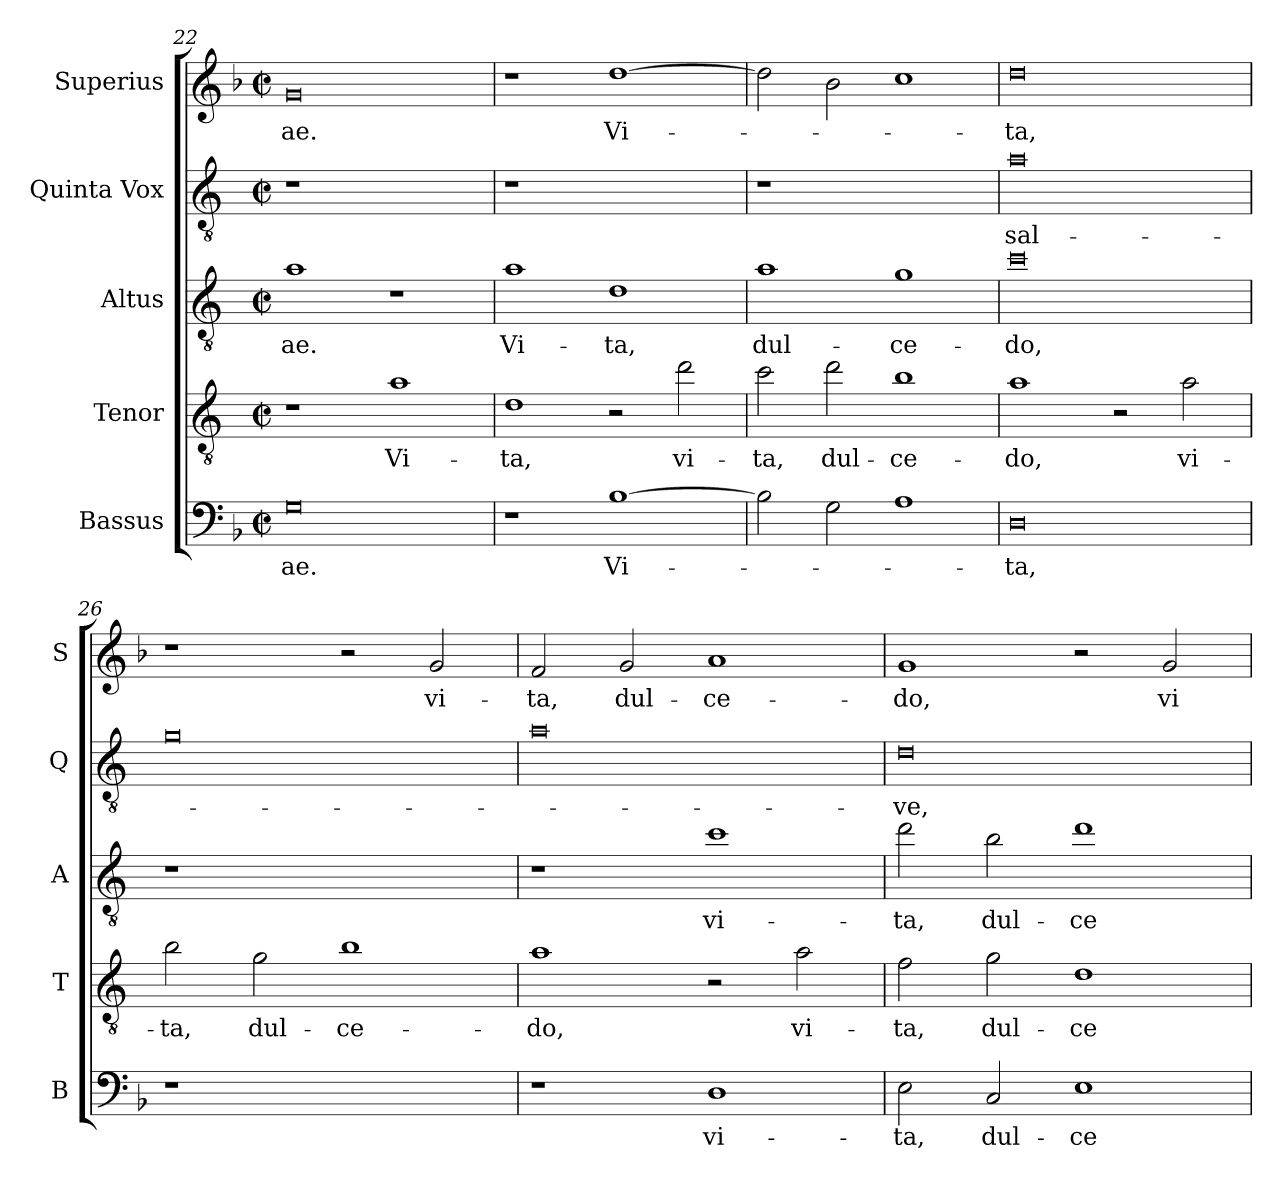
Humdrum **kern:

**kern	**text	**kern	**text	**kern	**text	**kern	**text	**kern	**text
*part5	*part5	*part4	*part4	*part3	*part3	*part2	*part2	*part1	*part1
*staff5	*staff5	*staff4	*staff4	*staff3	*staff3	*staff2	*staff2	*staff1	*staff1
*I"Bassus	*	*I"Tenor	*	*I"Altus	*	*I"Quinta Vox	*	*I"Superius	*
*I'B	*	*I'T	*	*I'A	*	*I'Q	*	*I'S	*
*clefF4	*	*clefGv2	*	*clefGv2	*	*clefGv2	*	*clefG2	*
*	*	*ITrd4c7	*	*ITrd4c7	*	*ITrd4c7	*	*	*
*k[b-]	*	*k[b-]	*	*k[b-]	*	*k[b-]	*	*k[b-]	*
*d:	*	*d:	*	*d:	*	*d:	*	*d:	*
*M2/2	*	*M2/2	*	*M2/2	*	*M2/2	*	*M2/2	*
*met(c|)	*	*met(c|)	*	*met(c|)	*	*met(c|)	*	*met(c|)	*
=22	=22	=22	=22	=22	=22	=22	=22	=22	=22
!	!LO:LY:b	!	!	!	!LO:LY:b	!	!	!	!LO:LY:b
0G	-ae.	1r	.	1d	-ae.	1r	.	0g	-ae.
!	!	!	!LO:LY:b	!	!	!	!	!	!
.	.	1d	Vi-	1r	.	1ryy	.	.	.
=23	=23	=23	=23	=23	=23	=23	=23	=23	=23
!	!	!	!LO:LY:b	!	!LO:LY:b	!	!	!	!
1r	.	1G	-ta,	1d	Vi-	1r	.	1r	.
!	!LO:LY:b	!	!	!	!LO:LY:b	!	!	!	!LO:LY:b
[1B-	Vi-	2r	.	1G	-ta,	1ryy	.	[1dd	Vi-
!	!	!	!LO:LY:b	!	!	!	!	!	!
.	.	2g\	vi-	.	.	.	.	.	.
=24	=24	=24	=24	=24	=24	=24	=24	=24	=24
!	!	!	!LO:LY:b	!	!LO:LY:b	!	!	!	!
2B-\]	.	2f\	-ta,	1d	dul-	1r	.	2dd\]	.
!	!	!	!LO:LY:b	!	!	!	!	!	!
2G\	.	2g\	dul-	.	.	.	.	2b-\	.
!	!	!	!LO:LY:b	!	!LO:LY:b	!	!	!	!
1A	.	1e	-ce-	1c	-ce-	1ryy	.	1cc	.
=25	=25	=25	=25	=25	=25	=25	=25	=25	=25
!	!LO:LY:b	!	!LO:LY:b	!	!LO:LY:b	!	!LO:LY:b	!	!LO:LY:b
0D	-ta,	1d	-do,	0f	-do,	0d	sal-	0dd	-ta,
.	.	2r	.	.	.	.	.	.	.
!	!	!	!LO:LY:b	!	!	!	!	!	!
.	.	2d\	vi-	.	.	.	.	.	.
=26	=26	=26	=26	=26	=26	=26	=26	=26	=26
!	!	!	!LO:LY:b	!	!	!	!	!	!
1r	.	2e\	-ta,	1r	.	0c	.	1r	.
!	!	!	!LO:LY:b	!	!	!	!	!	!
.	.	2c\	dul-	.	.	.	.	.	.
!	!	!	!LO:LY:b	!	!	!	!	!	!
1ryy	.	1e	-ce-	1ryy	.	.	.	2r	.
!	!	!	!	!	!	!	!	!	!LO:LY:b
.	.	.	.	.	.	.	.	2g/	vi-
!!LO:PB:g=z
=27	=27	=27	=27	=27	=27	=27	=27	=27	=27
!	!	!	!LO:LY:b	!	!	!	!	!	!LO:LY:b
1r	.	1d	-do,	1r	.	0d	.	2f/	-ta,
!	!	!	!	!	!	!	!	!	!LO:LY:b
.	.	.	.	.	.	.	.	2g/	dul-
!	!LO:LY:b	!	!	!	!LO:LY:b	!	!	!	!LO:LY:b
1D	vi-	2r	.	1f	vi-	.	.	1a	-ce-
!	!	!	!LO:LY:b	!	!	!	!	!	!
.	.	2d\	vi-	.	.	.	.	.	.
=28	=28	=28	=28	=28	=28	=28	=28	=28	=28
!	!LO:LY:b	!	!LO:LY:b	!	!LO:LY:b	!	!LO:LY:b	!	!LO:LY:b
2E\	-ta,	2B-\	-ta,	2g\	-ta,	0G	-ve,	1g	-do,
!	!LO:LY:b	!	!LO:LY:b	!	!LO:LY:b	!	!	!	!
2C/	dul-	2c\	dul-	2e\	dul-	.	.	.	.
!	!LO:LY:b	!	!LO:LY:b	!	!LO:LY:b	!	!	!	!
1E	-ce-	1G	-ce-	1g	-ce-	.	.	2r	.
!	!	!	!	!	!	!	!	!	!LO:LY:b
.	.	.	.	.	.	.	.	2g/	vi-
=	=	=	=	=	=	=	=	=	=
*-	*-	*-	*-	*-	*-	*-	*-	*-	*-
